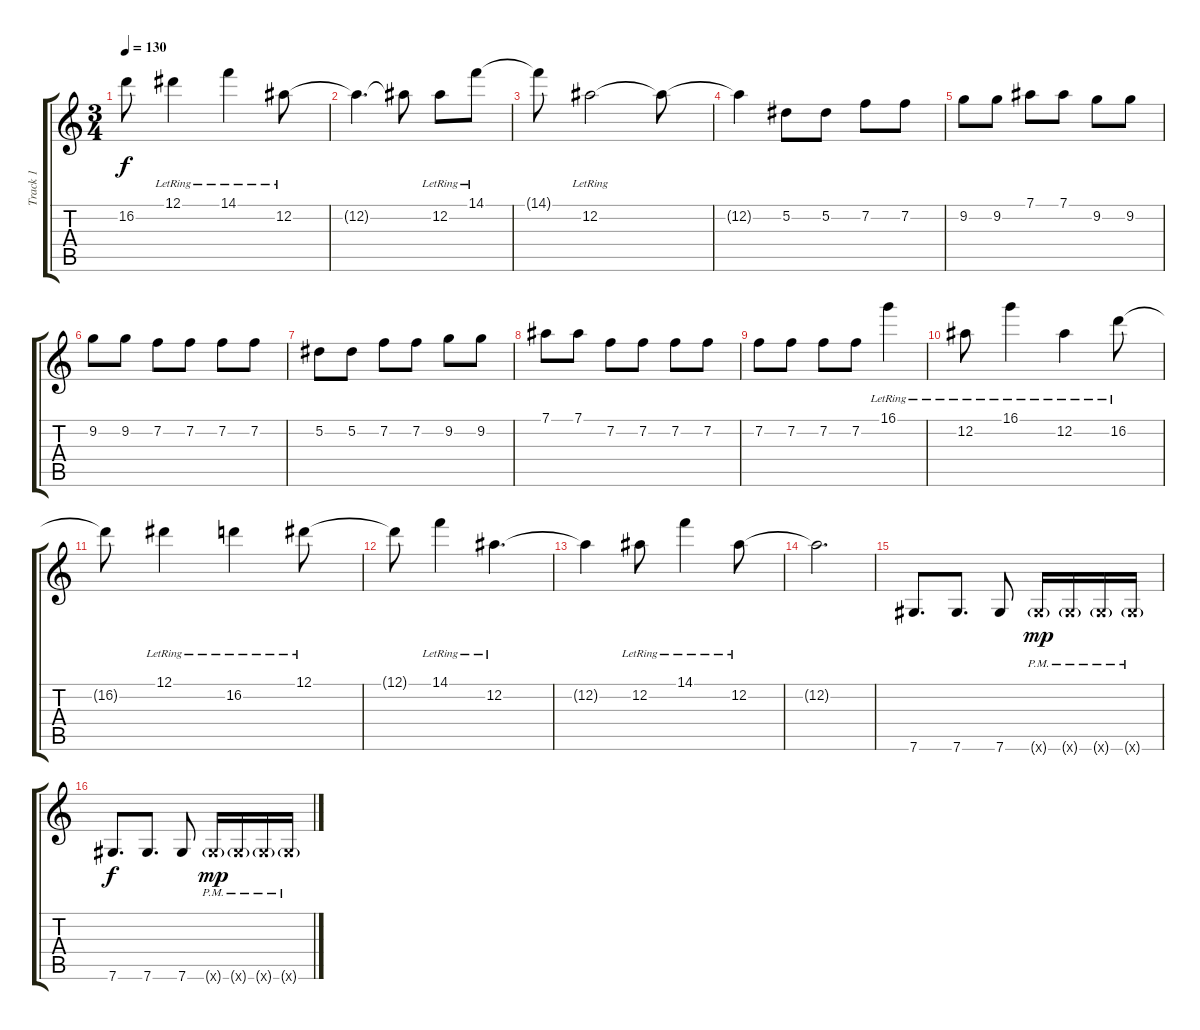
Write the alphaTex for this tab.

\track ("Track 1" "Track 1") {instrument acousticguitarsteel}
\staff {score tabs}
\tuning (Eb4 Bb3 Gb3 Db3 Ab2 Db2) {hide}
\ts (3 4)
\tempo 130
\clef g2
\ks c
16.2{t}.8{dy f} 12.1{lr}.4 14.1{lr}.4 12.2{lr}.8 |
12.2{t}.4{d} 12.2{t}.8 12.2{lr}.8 14.1{lr}.8 |
14.1{t}.8 12.2{lr}.2 12.2{t}.8 |
12.2{t}.4 5.2.8 5.2.8 7.2.8 7.2.8 |
9.2.8 9.2.8 7.1.8 7.1.8 9.2.8 9.2.8 |
9.2.8 9.2.8 7.2.8 7.2.8 7.2.8 7.2.8 |
5.2.8 5.2.8 7.2.8 7.2.8 9.2.8 9.2.8 |
7.1.8 7.1.8 7.2.8 7.2.8 7.2.8 7.2.8 |
7.2.8 7.2.8 7.2.8 7.2.8 16.1{lr}.4 |
12.2{lr}.8 16.1{lr}.4 12.2{lr}.4 16.2{lr}.8 |
16.2{t}.8 12.1{lr}.4 16.2{lr}.4 12.1{lr}.8 |
12.1{t}.8 14.1{lr}.4 12.2{lr}.4{d} |
12.2{t}.4 12.2{lr}.8 14.1{lr}.4 12.2{lr}.8 |
12.2{t}.2{d} |
7.6.8{d} 7.6.8{d} 7.6.8 7.6{g pm x}.16{dy mp} 7.6{g pm x}.16 7.6{g pm x}.16 7.6{g pm x}.16 |
7.6.8{d dy f} 7.6.8{d} 7.6.8 7.6{g pm x}.16{dy mp} 7.6{g pm x}.16 7.6{g pm x}.16 7.6{g pm x}.16
